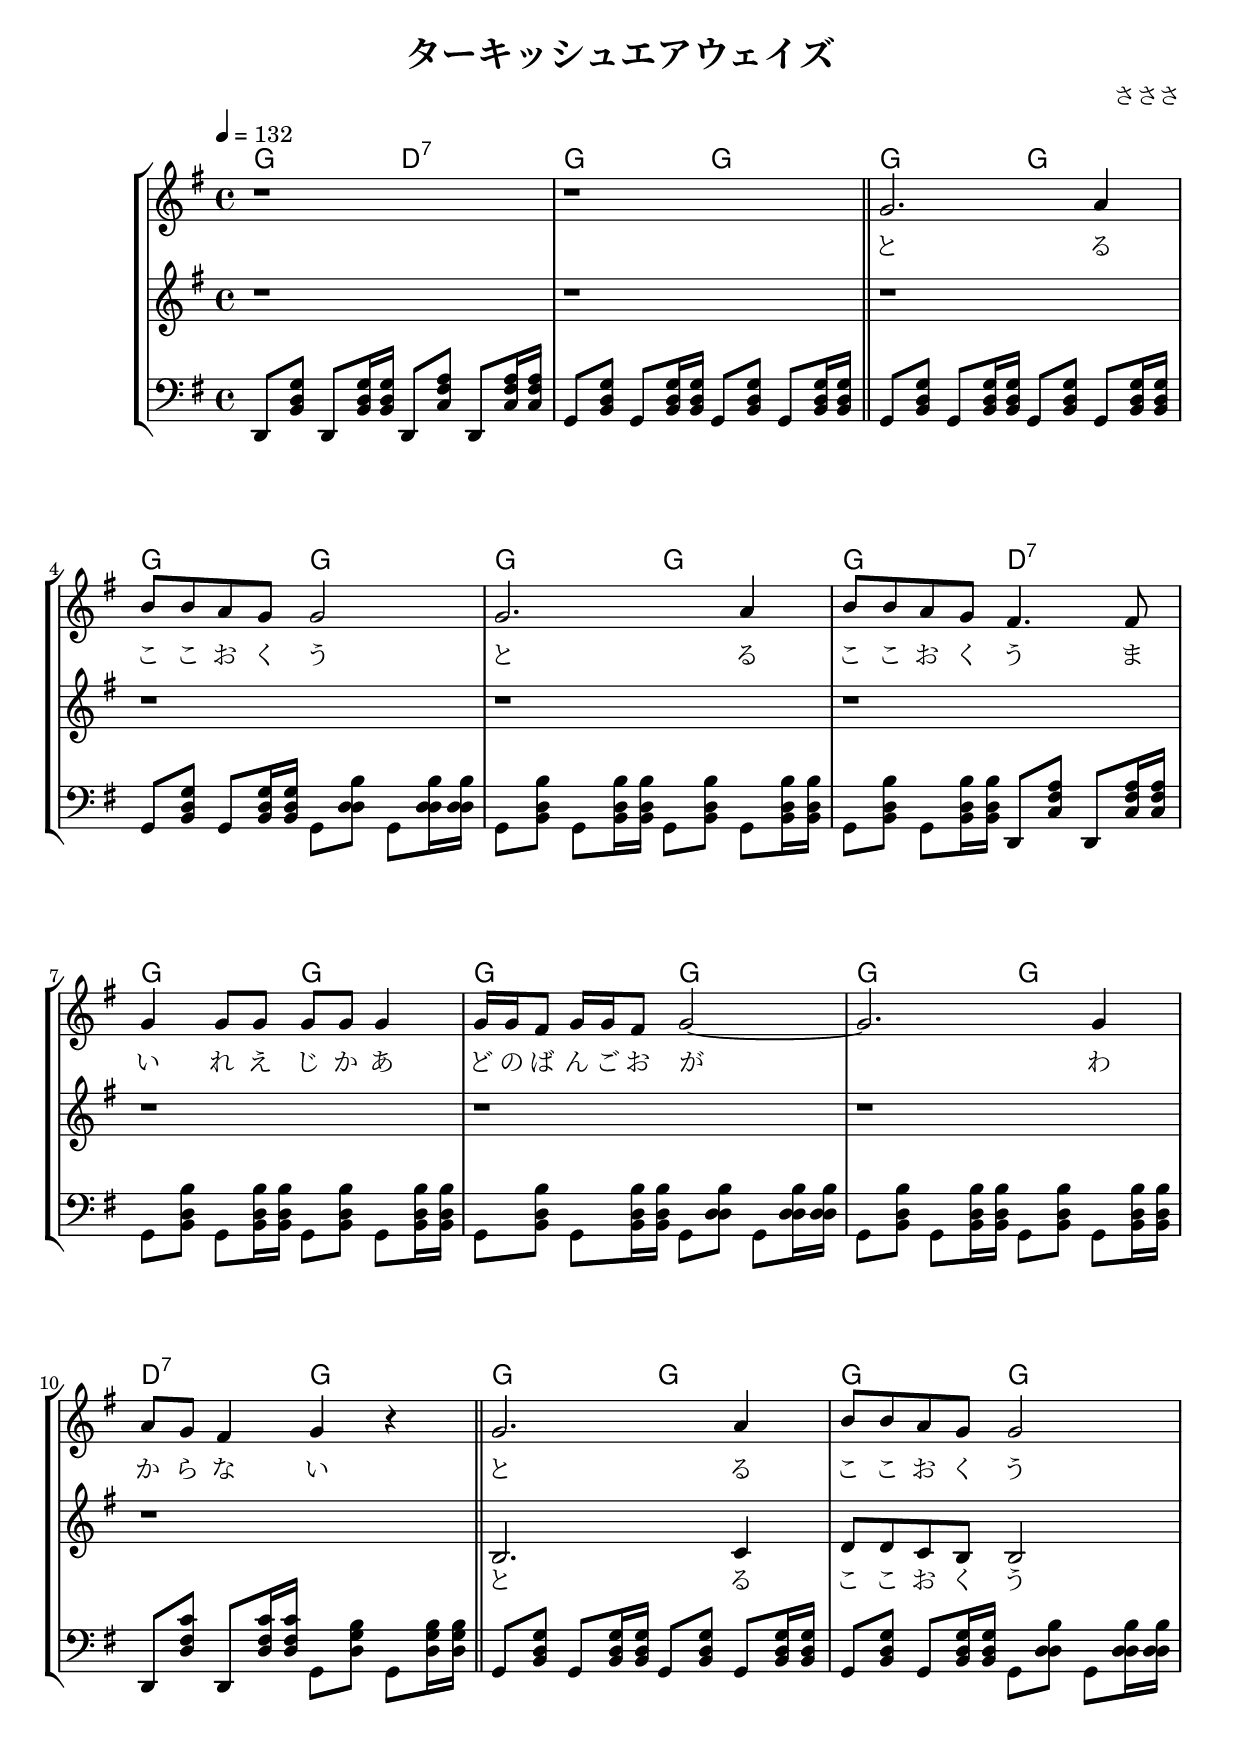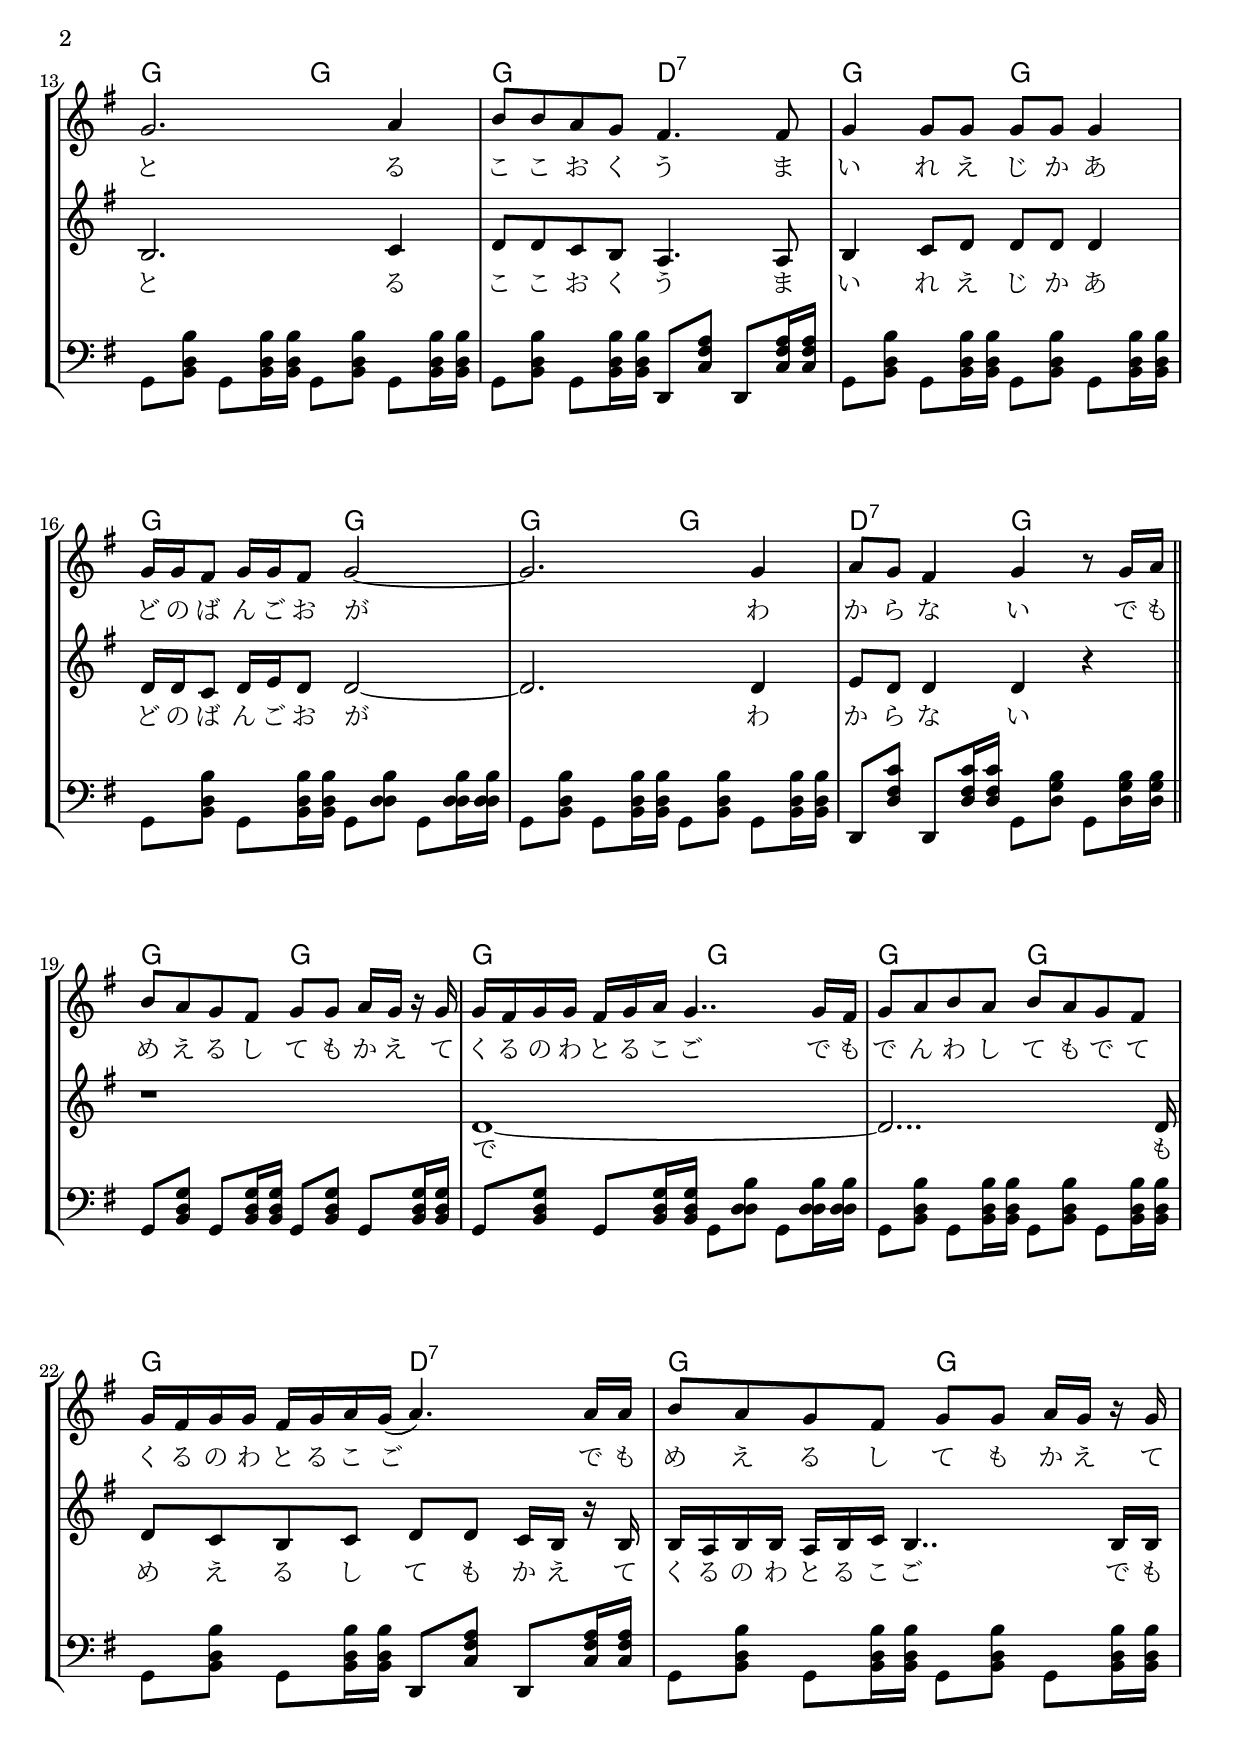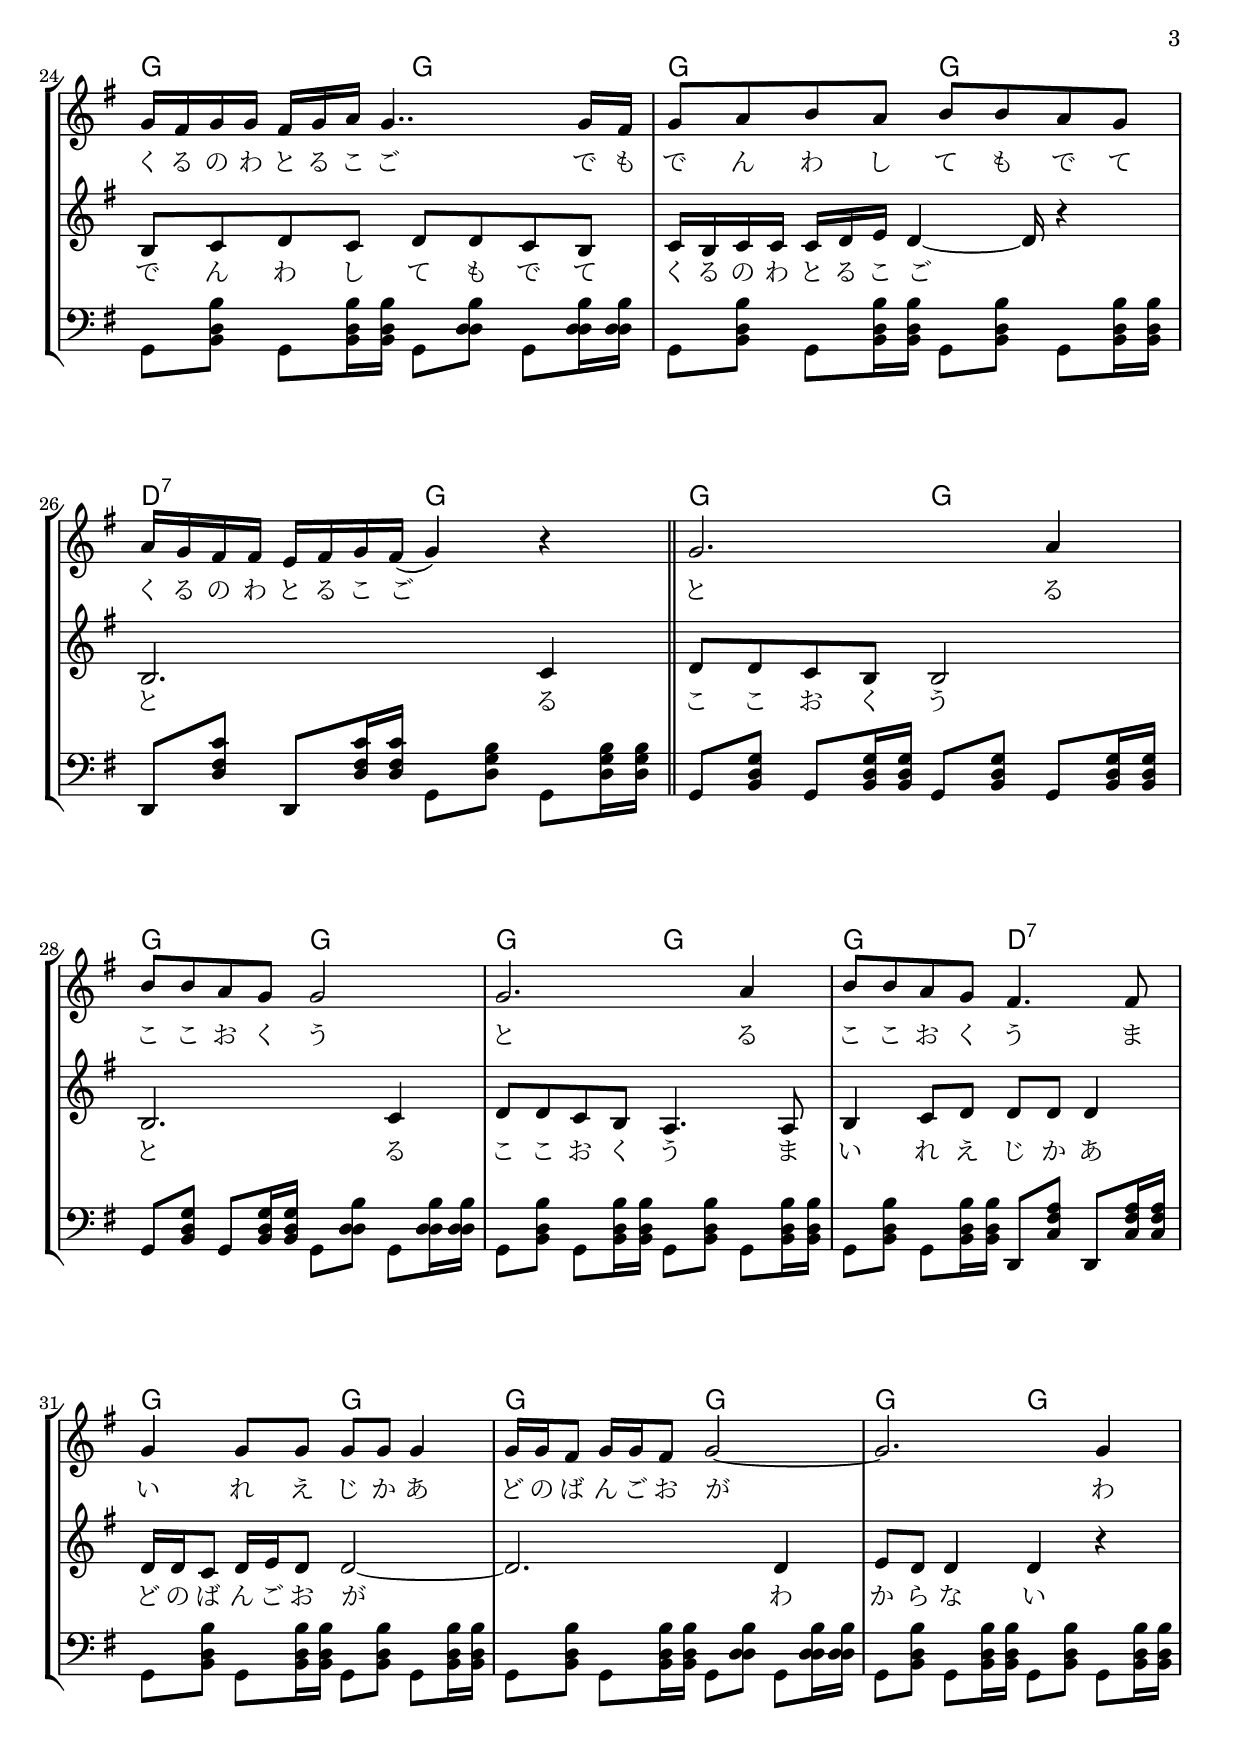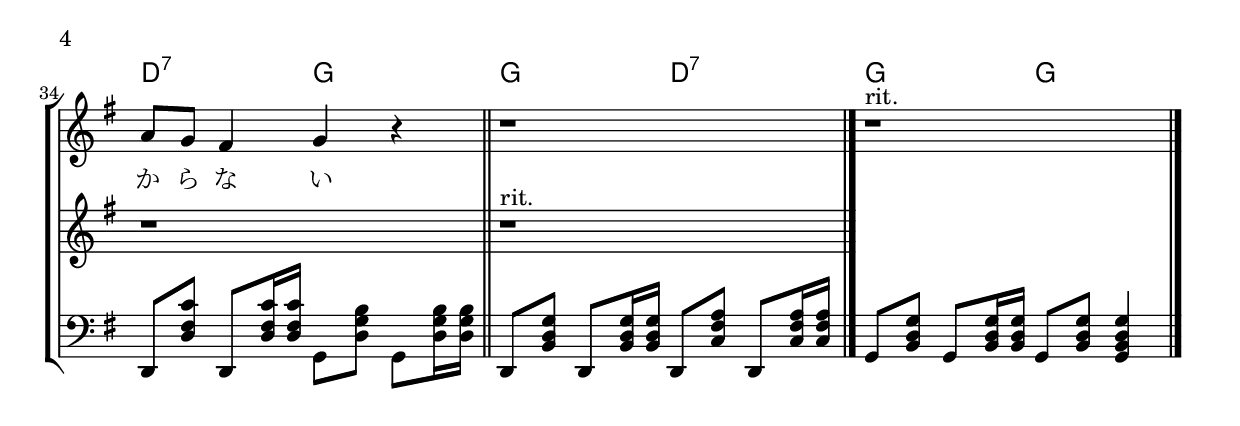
\version "2.12.1"

\header {
	title = \markup {ターキッシュエアウェイズ}
	composer = \markup \center-column {さささ}
}

harmony = \chordmode {
	g2 d:7 g g 

	g g g g g g g d:7 g g g g g g d:7 g 

	g g g g g g g d:7 g g g g g g d:7 g 

	g g g g g g g d:7 g g g g g g d:7 g 

	g g g g g g g d:7 g g g g g g d:7 g 

	g d:7 g g 
}

melody = {
	\key g \major
	\tempo 4 = 132
	r1 | r1   
	\set Staff.midiInstrument = #"fss0.35"
	 g'2.  a'4 
	b'8  b'8  a'8  g'8  g'2 
	g'2.  a'4 
	b'8  b'8  a'8  g'8  fis'4.  fis'8 
	g'4  g'8  g'8  g'8  g'8  g'4 
	g'16  g'16  fis'8  g'16  g'16  fis'8  g'2~ 
	g'2.  g'4 
	a'8  g'8  fis'4  g'4  	r4 	\set Staff.midiInstrument = #"fss0.35"
	 g'2.  a'4 
	b'8  b'8  a'8  g'8  g'2 
	g'2.  a'4 
	b'8  b'8  a'8  g'8  fis'4.  fis'8 
	g'4  g'8  g'8  g'8  g'8  g'4 
	g'16  g'16  fis'8  g'16  g'16  fis'8  g'2~ 
	g'2.  g'4 
	a'8  g'8  fis'4  g'4  	r8 	\set Staff.midiInstrument = #"fss0.35"
	g'16  a'16 
	b'8  a'8  g'8  fis'8  g'8  g'8  a'16  g'16  r16  g'16 
	g'16  fis'16  g'16  g'16  fis'16  g'16  a'16  g'4..  g'16  fis'16 
	g'8  a'8  b'8  a'8  b'8  a'8  g'8  fis'8 
	g'16  fis'16  g'16  g'16  fis'16  g'16  a'16  g'16  (a'4.)  a'16  a'16 
	b'8  a'8  g'8  fis'8  g'8  g'8  a'16  g'16  r16  g'16 
	g'16  fis'16  g'16  g'16  fis'16  g'16  a'16  g'4..  g'16  fis'16 
	g'8  a'8  b'8  a'8  b'8  b'8  a'8  g'8 
	a'16  g'16  fis'16  fis'16  e'16  fis'16  g'16  fis'16  (g'4)  	r4 	\set Staff.midiInstrument = #"fss0.35"
	 g'2.  a'4 
	b'8  b'8  a'8  g'8  g'2 
	g'2.  a'4 
	b'8  b'8  a'8  g'8  fis'4.  fis'8 
	g'4  g'8  g'8  g'8  g'8  g'4 
	g'16  g'16  fis'8  g'16  g'16  fis'8  g'2~ 
	g'2.  g'4 
	a'8  g'8  fis'4  g'4  	r4 	r1 | r1^"rit." \bar "|."
}

words = \lyricmode {
	
	と  る  こ  こ  お  く  う  と  る  こ  こ  お  く  う  ま  い  れ  え  じ  か  あ  ど  の  ば  ん  ご  お  が  わ  か  ら  な  い  
	と  る  こ  こ  お  く  う  と  る  こ  こ  お  く  う  ま  い  れ  え  じ  か  あ  ど  の  ば  ん  ご  お  が  わ  か  ら  な  い  
	で  も  め  え  る  し  て  も  か  え  て  く  る  の  わ  と  る  こ  ご  で  も  で  ん  わ  し  て  も  で  て  く  る  の  わ  と  る  こ  ご  で  も  め  え  る  し  て  も  か  え  て  く  る  の  わ  と  る  こ  ご  で  も  で  ん  わ  し  て  も  で  て  く  る  の  わ  と  る  こ  ご  
	と  る  こ  こ  お  く  う  と  る  こ  こ  お  く  う  ま  い  れ  え  じ  か  あ  ど  の  ば  ん  ご  お  が  わ  か  ら  な  い  
	
}

secondmelody = {
	\key g \major
	\tempo 4 = 132
	r1 | r1   
	r1 | r1 | r1 | r1 | r1 | r1 | r1 | r1   
	\set Staff.midiInstrument = #"fss0.35"
	 b2.  c'4 
	d'8  d'8  c'8  b8  b2 
	b2.  c'4 
	d'8  d'8  c'8  b8  a4.  a8 
	b4  c'8  d'8  d'8  d'8  d'4 
	d'16  d'16  c'8  d'16  e'16  d'8  d'2~ 
	d'2.  d'4 
	e'8  d'8  d'4  d'4  	r4 	\set Staff.midiInstrument = #"fss0.35"
	r1
 ~ 
	d'1~ 
	d'2...  d'16 
	d'8  c'8  b8  c'8  d'8  d'8  c'16  b16  r16  b16 
	b16  a16  b16  b16  a16  b16  c'16  b4..  b16  b16 
	b8  c'8  d'8  c'8  d'8  d'8  c'8  b8 
	c'16  b16  c'16  c'16  c'16  d'16  e'16  d'4~d'16  	r4 	\set Staff.midiInstrument = #"fss0.35"
	 b2.  c'4 
	d'8  d'8  c'8  b8  b2 
	b2.  c'4 
	d'8  d'8  c'8  b8  a4.  a8 
	b4  c'8  d'8  d'8  d'8  d'4 
	d'16  d'16  c'8  d'16  e'16  d'8  d'2~ 
	d'2.  d'4 
	e'8  d'8  d'4  d'4  	r4 	r1 | r1^"rit." \bar "|."
}

secondwords = \lyricmode {
	
	
	と  る  こ  こ  お  く  う  と  る  こ  こ  お  く  う  ま  い  れ  え  じ  か  あ  ど  の  ば  ん  ご  お  が  わ  か  ら  な  い  
	で  も  め  え  る  し  て  も  か  え  て  く  る  の  わ  と  る  こ  ご  で  も  で  ん  わ  し  て  も  で  て  く  る  の  わ  と  る  こ  ご  
	と  る  こ  こ  お  く  う  と  る  こ  こ  お  く  う  ま  い  れ  え  じ  か  あ  ど  の  ば  ん  ご  お  が  わ  か  ら  な  い  
	
}

tempochange = {
	\tempo 4 = 132
	r1 | r1 \bar "||"
	\tempo 4 = 132
	r1 | r1 | r1 | r1 | r1 | r1 | r1 | r1 \bar "||"
	\tempo 4 = 132
	r1 | r1 | r1 | r1 | r1 | r1 | r1 | r1 \bar "||"
	\tempo 4 = 132
	r1 | r1 | r1 | r1 | r1 | r1 | r1 | r1 \bar "||"
	\tempo 4 = 132
	r1 | r1 | r1 | r1 | r1 | r1 | r1 | r1 \bar "||"
	\tempo 4 = 132
	r1 | \tempo 4 = 99 r2 \tempo 4 = 88 r2 \bar "|."
}

mainacc = {
	\clef bass
	\set Staff.midiInstrument = #"Overdriven Guitar"
	\key g \major
	\tempo 4 = 132
	d,8 <b, d g> d, <b, d g>16 <b, d g>
	d,8 <c fis a> d, <c fis a>16 <c fis a>
	g,8 <b, d g> g, <b, d g>16 <b, d g>
	g,8 <b, d g> g, <b, d g>16 <b, d g>
	\bar "||"

	\set Staff.midiInstrument = #"Overdriven Guitar"
	g,8 <b, d g> g, <b, d g>16 <b, d g>
	g,8 <b, d g> g, <b, d g>16 <b, d g>
	g,8 <b, d g> g, <b, d g>16 <b, d g>
	g,8 <d d b> g, <d d b>16 <d d b>
	g,8 <b, d b> g, <b, d b>16 <b, d b>
	g,8 <b, d b> g, <b, d b>16 <b, d b>
	g,8 <b, d b> g, <b, d b>16 <b, d b>
	d,8 <c fis a> d, <c fis a>16 <c fis a>
	g,8 <b, d b> g, <b, d b>16 <b, d b>
	g,8 <b, d b> g, <b, d b>16 <b, d b>
	g,8 <b, d b> g, <b, d b>16 <b, d b>
	g,8 <d d b> g, <d d b>16 <d d b>
	g,8 <b, d b> g, <b, d b>16 <b, d b>
	g,8 <b, d b> g, <b, d b>16 <b, d b>
	d,8 <d fis c'> d, <d fis c'>16 <d fis c'>
	g,8 <d g b> g, <d g b>16 <d g b>
	\bar "||"

	\set Staff.midiInstrument = #"Overdriven Guitar"
	g,8 <b, d g> g, <b, d g>16 <b, d g>
	g,8 <b, d g> g, <b, d g>16 <b, d g>
	g,8 <b, d g> g, <b, d g>16 <b, d g>
	g,8 <d d b> g, <d d b>16 <d d b>
	g,8 <b, d b> g, <b, d b>16 <b, d b>
	g,8 <b, d b> g, <b, d b>16 <b, d b>
	g,8 <b, d b> g, <b, d b>16 <b, d b>
	d,8 <c fis a> d, <c fis a>16 <c fis a>
	g,8 <b, d b> g, <b, d b>16 <b, d b>
	g,8 <b, d b> g, <b, d b>16 <b, d b>
	g,8 <b, d b> g, <b, d b>16 <b, d b>
	g,8 <d d b> g, <d d b>16 <d d b>
	g,8 <b, d b> g, <b, d b>16 <b, d b>
	g,8 <b, d b> g, <b, d b>16 <b, d b>
	d,8 <d fis c'> d, <d fis c'>16 <d fis c'>
	g,8 <d g b> g, <d g b>16 <d g b>
	\bar "||"

	\set Staff.midiInstrument = #"Overdriven Guitar"
	g,8 <b, d g> g, <b, d g>16 <b, d g>
	g,8 <b, d g> g, <b, d g>16 <b, d g>
	g,8 <b, d g> g, <b, d g>16 <b, d g>
	g,8 <d d b> g, <d d b>16 <d d b>
	g,8 <b, d b> g, <b, d b>16 <b, d b>
	g,8 <b, d b> g, <b, d b>16 <b, d b>
	g,8 <b, d b> g, <b, d b>16 <b, d b>
	d,8 <c fis a> d, <c fis a>16 <c fis a>
	g,8 <b, d b> g, <b, d b>16 <b, d b>
	g,8 <b, d b> g, <b, d b>16 <b, d b>
	g,8 <b, d b> g, <b, d b>16 <b, d b>
	g,8 <d d b> g, <d d b>16 <d d b>
	g,8 <b, d b> g, <b, d b>16 <b, d b>
	g,8 <b, d b> g, <b, d b>16 <b, d b>
	d,8 <d fis c'> d, <d fis c'>16 <d fis c'>
	g,8 <d g b> g, <d g b>16 <d g b>
	\bar "||"

	\set Staff.midiInstrument = #"Overdriven Guitar"
	g,8 <b, d g> g, <b, d g>16 <b, d g>
	g,8 <b, d g> g, <b, d g>16 <b, d g>
	g,8 <b, d g> g, <b, d g>16 <b, d g>
	g,8 <d d b> g, <d d b>16 <d d b>
	g,8 <b, d b> g, <b, d b>16 <b, d b>
	g,8 <b, d b> g, <b, d b>16 <b, d b>
	g,8 <b, d b> g, <b, d b>16 <b, d b>
	d,8 <c fis a> d, <c fis a>16 <c fis a>
	g,8 <b, d b> g, <b, d b>16 <b, d b>
	g,8 <b, d b> g, <b, d b>16 <b, d b>
	g,8 <b, d b> g, <b, d b>16 <b, d b>
	g,8 <d d b> g, <d d b>16 <d d b>
	g,8 <b, d b> g, <b, d b>16 <b, d b>
	g,8 <b, d b> g, <b, d b>16 <b, d b>
	d,8 <d fis c'> d, <d fis c'>16 <d fis c'>
	g,8 <d g b> g, <d g b>16 <d g b>
	\bar "||"

	\set Staff.midiInstrument = #"Overdriven Guitar"
	d,8 <b, d g> d, <b, d g>16 <b, d g>
	d,8 <c fis a> d, <c fis a>16 <c fis a>
	g,8 <b, d g> g, <b, d g>16 <b, d g>
	g,8 <b, d g>8 <g, b, d g>4
	\bar "|."
}

subacc = {
	\clef bass
	\set Staff.midiInstrument = #"Slap Bass 1"
	\key g \major
	\tempo 4 = 132
	d,4.d,8
	d,4.d,8
	g,4.g,8
	g,4.g,8
	\bar "||"

	\set Staff.midiInstrument = #"Slap Bass 1"
	g,4.g,8
	g,4.g,8
	g,4.g,8
	g,4.g,8
	g,4.g,8
	g,4.g,8
	g,4.g,8
	d,4.d,8
	g,4.g,8
	g,4.g,8
	g,4.g,8
	g,4.g,8
	g,4.g,8
	g,4.g,8
	d,4.d,8
	g,4.g,8
	\bar "||"

	\set Staff.midiInstrument = #"Slap Bass 1"
	g,4.g,8
	g,4.g,8
	g,4.g,8
	g,4.g,8
	g,4.g,8
	g,4.g,8
	g,4.g,8
	d,4.d,8
	g,4.g,8
	g,4.g,8
	g,4.g,8
	g,4.g,8
	g,4.g,8
	g,4.g,8
	d,4.d,8
	g,4.g,8
	\bar "||"

	\set Staff.midiInstrument = #"Slap Bass 1"
	g,4.g,8
	g,4.g,8
	g,4.g,8
	g,4.g,8
	g,4.g,8
	g,4.g,8
	g,4.g,8
	d,4.d,8
	g,4.g,8
	g,4.g,8
	g,4.g,8
	g,4.g,8
	g,4.g,8
	g,4.g,8
	d,4.d,8
	g,4.g,8
	\bar "||"

	\set Staff.midiInstrument = #"Slap Bass 1"
	g,4.g,8
	g,4.g,8
	g,4.g,8
	g,4.g,8
	g,4.g,8
	g,4.g,8
	g,4.g,8
	d,4.d,8
	g,4.g,8
	g,4.g,8
	g,4.g,8
	g,4.g,8
	g,4.g,8
	g,4.g,8
	d,4.d,8
	g,4.g,8
	\bar "||"

	\set Staff.midiInstrument = #"Slap Bass 1"
	d,4.d,8
	d,4.d,8
	g,4.g,8
	g,2
	\bar "|."
}

percA = {
	\drummode {
	cymc1  |r1  \bar "||"
	cymc1  |r1  |r1  |r1  |cymc1  |r1  |r1  |r1  \bar "||"
	cymc1  |r1  |r1  |r1  |cymc1  |r1  |r1  |r1  \bar "||"
	cymc1  |r1  |r1  |r1  |cymc1  |r1  |r1  |r1  \bar "||"
	cymc1  |r1  |r1  |r1  |cymc1  |r1  |r1  |r1  \bar "||"
	cymc1  |r1  \bar "|."
	}
}

percB = {
	\drummode {
	r8 hho8 hho8 hho8 hho8 hho8 hho8 hho8  |hho8 hho8 hho8 hho8 hho8 hho8 hho8 hho8  \bar "||"
	r8 hho8 hho8 hho8 hho8 hho8 hho8 hho8  |hho8 hho8 hho8 hho8 hho8 hho8 hho8 hho8  |hho8 hho8 hho8 hho8 hho8 hho8 hho8 hho8  |hho8 hho8 hho8 hho8 hho8 hho4.  |r8 hho8 hho8 hho8 hho8 hho8 hho8 hho8  |hho8 hho8 hho8 hho8 hho8 hho8 hho8 hho8  |hho8 hho8 hho8 hho8 hho8 hho8 hho8 hho8  |hho8 hho8 hho8 hho8 hho8 hho4.  \bar "||"
	r8 hho8 hho8 hho8 hho8 hho8 hho8 hho8  |hho8 hho8 hho8 hho8 hho8 hho8 hho8 hho8  |hho8 hho8 hho8 hho8 hho8 hho8 hho8 hho8  |hho8 hho8 hho8 hho8 hho8 hho4.  |r8 hho8 hho8 hho8 hho8 hho8 hho8 hho8  |hho8 hho8 hho8 hho8 hho8 hho8 hho8 hho8  |hho8 hho8 hho8 hho8 hho8 hho8 hho8 hho8  |hho8 hho8 hho8 hho8 hho8 hho4.  \bar "||"
	r8 hho8 hho8 hho8 hho8 hho8 hho8 hho8  |hho8 hho8 hho8 hho8 hho8 hho8 hho8 hho8  |hho8 hho8 hho8 hho8 hho8 hho8 hho8 hho8  |hho8 hho8 hho8 hho8 hho8 hho4.  |r8 hho8 hho8 hho8 hho8 hho8 hho8 hho8  |hho8 hho8 hho8 hho8 hho8 hho8 hho8 hho8  |hho8 hho8 hho8 hho8 hho8 hho8 hho8 hho8  |hho8 hho8 hho8 hho8 hho8 hho4.  \bar "||"
	r8 hho8 hho8 hho8 hho8 hho8 hho8 hho8  |hho8 hho8 hho8 hho8 hho8 hho8 hho8 hho8  |hho8 hho8 hho8 hho8 hho8 hho8 hho8 hho8  |hho8 hho8 hho8 hho8 hho8 hho4.  |r8 hho8 hho8 hho8 hho8 hho8 hho8 hho8  |hho8 hho8 hho8 hho8 hho8 hho8 hho8 hho8  |hho8 hho8 hho8 hho8 hho8 hho8 hho8 hho8  |hho8 hho8 hho8 hho8 hho8 hho4.  \bar "||"
	r8 hho8 hho8 hho8 hho8 hho8 hho8 hho8  |hho8 hho8 hho8 hho8 hho8 hho8 hho8 hho8  \bar "|."
	}
}

percC = {
	\drummode {
	r1  |r1  \bar "||"
	r1  |r1  |r1  |r2. hh4  |r1  |r1  |r1  |r2. hh4  \bar "||"
	r1  |r1  |r1  |r2. hh4  |r1  |r1  |r1  |r2. hh4  \bar "||"
	r1  |r1  |r1  |r2. hh4  |r1  |r1  |r1  |r2. hh4  \bar "||"
	r1  |r1  |r1  |r2. hh4  |r1  |r1  |r1  |r2. hh4  \bar "||"
	r1  |r1  \bar "|."
	}
}

percD = {
	\drummode {
	r8 sn4 sn4 sn4 sn8  |r8 sn4 sn4 sn4 sn8  \bar "||"
	r8 sn4 sn4 sn4 sn8  |r8 sn4 sn4 sn4 sn8  |r8 sn4 sn4 sn4 sn8  |r8 sn4 sn4 sn8. sn16 sn16 sn16  |r8 sn4 sn4 sn4 sn8  |r8 sn4 sn4 sn4 sn8  |r8 sn4 sn4 sn4 sn8  |r8 sn4 sn4 sn8. sn16 sn16 sn16  \bar "||"
	r8 sn4 sn4 sn4 sn8  |r8 sn4 sn4 sn4 sn8  |r8 sn4 sn4 sn4 sn8  |r8 sn4 sn4 sn8. sn16 sn16 sn16  |r8 sn4 sn4 sn4 sn8  |r8 sn4 sn4 sn4 sn8  |r8 sn4 sn4 sn4 sn8  |r8 sn4 sn4 sn8. sn16 sn16 sn16  \bar "||"
	r8 sn4 sn4 sn4 sn8  |r8 sn4 sn4 sn4 sn8  |r8 sn4 sn4 sn4 sn8  |r8 sn4 sn4 sn8. sn16 sn16 sn16  |r8 sn4 sn4 sn4 sn8  |r8 sn4 sn4 sn4 sn8  |r8 sn4 sn4 sn4 sn8  |r8 sn4 sn4 sn8. sn16 sn16 sn16  \bar "||"
	r8 sn4 sn4 sn4 sn8  |r8 sn4 sn4 sn4 sn8  |r8 sn4 sn4 sn4 sn8  |r8 sn4 sn4 sn8. sn16 sn16 sn16  |r8 sn4 sn4 sn4 sn8  |r8 sn4 sn4 sn4 sn8  |r8 sn4 sn4 sn4 sn8  |r8 sn4 sn4 sn8. sn16 sn16 sn16  \bar "||"
	r8 sn4 sn4 sn4 sn8  |r8 sn4 sn4 sn4 sn8  \bar "|."
	}
}

percE = {
	\drummode {
	bd4 bd16 bd8. bd8. bd8 bd8.  |bd4 bd16 bd8. bd16 bd8 bd8 bd8.  \bar "||"
	bd4 bd16 bd8. bd8. bd8 bd8.  |bd4 bd16 bd8. bd16 bd8 bd8 bd8.  |bd4 bd16 bd8. bd8. bd8 bd8.  |bd4 bd16 bd8. bd16 bd8. bd4  |bd4 bd16 bd8. bd8. bd8 bd8.  |bd4 bd16 bd8. bd16 bd8 bd8 bd8.  |bd4 bd16 bd8. bd8. bd8 bd8.  |bd4 bd16 bd8. bd16 bd8. bd4  \bar "||"
	bd4 bd16 bd8. bd8. bd8 bd8.  |bd4 bd16 bd8. bd16 bd8 bd8 bd8.  |bd4 bd16 bd8. bd8. bd8 bd8.  |bd4 bd16 bd8. bd16 bd8. bd4  |bd4 bd16 bd8. bd8. bd8 bd8.  |bd4 bd16 bd8. bd16 bd8 bd8 bd8.  |bd4 bd16 bd8. bd8. bd8 bd8.  |bd4 bd16 bd8. bd16 bd8. bd4  \bar "||"
	bd4 bd16 bd8. bd8. bd8 bd8.  |bd4 bd16 bd8. bd16 bd8 bd8 bd8.  |bd4 bd16 bd8. bd8. bd8 bd8.  |bd4 bd16 bd8. bd16 bd8. bd4  |bd4 bd16 bd8. bd8. bd8 bd8.  |bd4 bd16 bd8. bd16 bd8 bd8 bd8.  |bd4 bd16 bd8. bd8. bd8 bd8.  |bd4 bd16 bd8. bd16 bd8. bd4  \bar "||"
	bd4 bd16 bd8. bd8. bd8 bd8.  |bd4 bd16 bd8. bd16 bd8 bd8 bd8.  |bd4 bd16 bd8. bd8. bd8 bd8.  |bd4 bd16 bd8. bd16 bd8. bd4  |bd4 bd16 bd8. bd8. bd8 bd8.  |bd4 bd16 bd8. bd16 bd8 bd8 bd8.  |bd4 bd16 bd8. bd8. bd8 bd8.  |bd4 bd16 bd8. bd16 bd8. bd4  \bar "||"
	bd4 bd16 bd8. bd8. bd8 bd8.  |bd4 bd16 bd8. bd16 bd8 bd8 bd8.  \bar "|."
	}
}

\score {
	<<
		\new StaffGroup <<
			\new ChordNames {\harmony}
			\new Voice = "melody" {\melody}
			\new Lyrics \lyricsto "melody" \words
			\new Voice = "secondmelody" {\secondmelody}
			\new Lyrics \lyricsto "secondmelody" \secondwords
			\new Staff = "mainacc" {\mainacc}
		>>
	>>
	\layout { }
}
